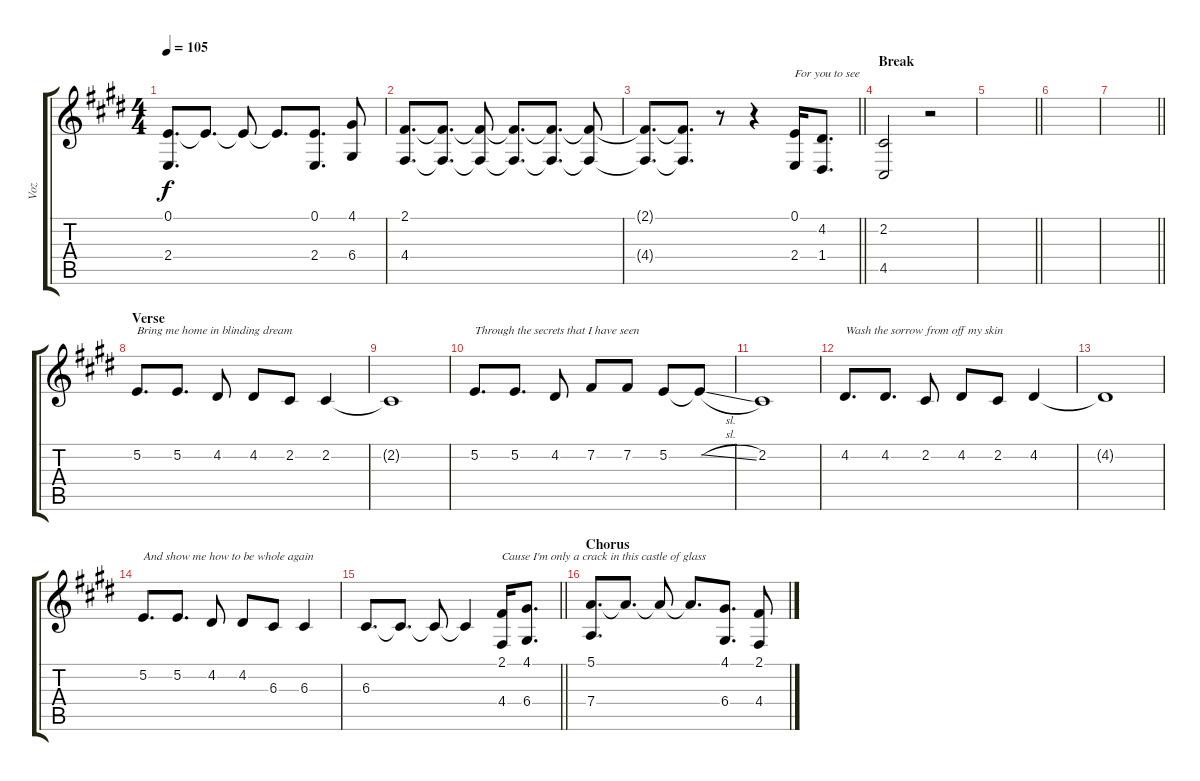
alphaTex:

\track ("Voz" "Voz") {instrument oboe}
\staff {score tabs}
\tuning (E4 B3 G3 D3 A2 E2) {hide}
\ts (4 4)
\tempo 105
\clef g2
\ks c#minor
(0.1 2.4).8{d dy f} 0.1{t}.8{d} 0.1{t}.8 0.1{t}.8{d} (0.1 2.4).8{d} (4.1 6.4).8 |
(2.1 4.4).8{d} (2.1{t} 4.4{t}).8{d} (2.1{t} 4.4{t}).8 (2.1{t} 4.4{t}).8{d} (2.1{t} 4.4{t}).8{d} (2.1{t} 4.4{t}).8 |
\barLineRight lightlight
(2.1{t} 4.4{t}).8{d} (2.1{t} 4.4{t}).8{d} r.8 r.4 (0.1 2.4).16{txt "For you to see "} (4.2 1.4).8{d} |
\section ("" "Break")
(2.2 4.5).2 r.2 |
\barLineRight lightlight
|
|
\barLineRight lightlight
|
\section ("" "Verse")
5.2.8{d txt "Bring me home in blinding dream"} 5.2.8{d} 4.2.8 4.2.8 2.2.8 2.2.4 |
2.2{t}.1 |
5.2.8{d txt "Through the secrets that I have seen"} 5.2.8{d} 4.2.8 7.2.8 7.2.8 5.2.8 5.2{sl t}.8 |
2.2.1 |
4.2.8{d txt "Wash the sorrow from off my skin"} 4.2.8{d} 2.2.8 4.2.8 2.2.8 4.2.4 |
4.2{t}.1 |
5.2.8{d txt "And show me how to be whole again"} 5.2.8{d} 4.2.8 4.2.8 6.3.8 6.3.4 |
\barLineRight lightlight
6.3.8{d} 6.3{t}.8{d} 6.3{t}.8 6.3{t}.4 (2.1 4.4).16{txt "Cause I'm only a crack in this castle of glass "} (4.1 6.4).8{d} |
\section ("" "Chorus")
(5.1 7.4).8{d} 5.1{t}.8{d} 5.1{t}.8 5.1{t}.8{d} (4.1 6.4).8{d} (2.1 4.4).8
